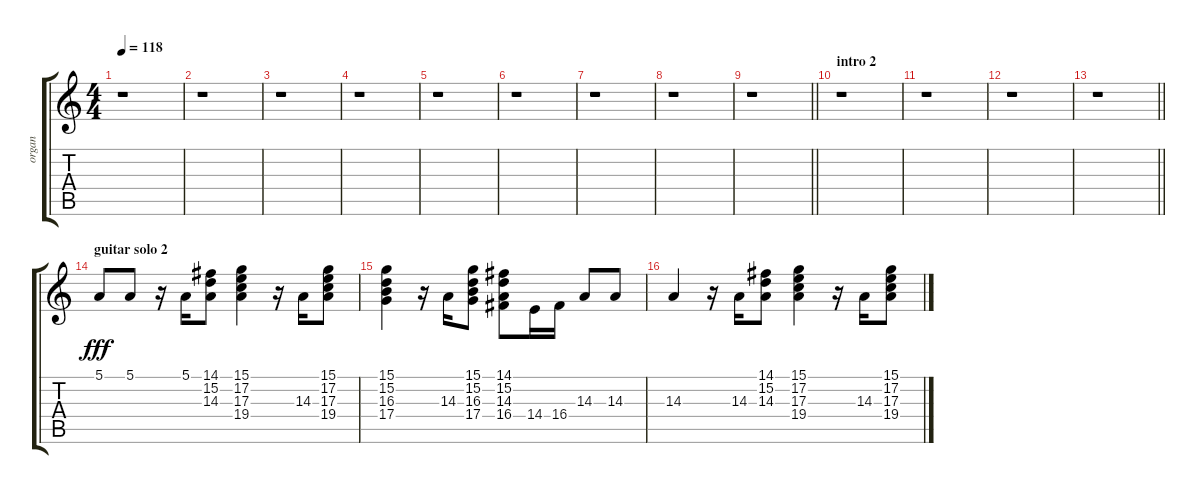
\track ("organ" "organ") {instrument rockorgan}
\staff {score tabs}
\tuning (E4 B3 G3 D3 A2 E2) {hide}
\ts (4 4)
\tempo 118
\clef g2
\ks c
r.1{dy fff} |
r.1 |
r.1 |
r.1 |
r.1 |
r.1 |
r.1 |
r.1 |
\barLineRight lightlight
r.1 |
\section ("" "intro 2")
r.1 |
r.1 |
r.1 |
\barLineRight lightlight
r.1 |
\section ("" "guitar solo 2")
5.1.8 5.1.8 r.16 5.1.16 (14.1 15.2 14.3).8 (15.1 17.2 17.3 19.4).4 r.16 14.3.16 (15.1 17.2 17.3 19.4).8 |
(15.1 15.2 16.3 17.4).4 r.16 14.3.16 (15.1 15.2 16.3 17.4).8 (14.1 15.2 14.3 16.4).8 14.4.16 16.4.16 14.3.8 14.3.8 |
14.3.4 r.16 14.3.16 (14.1 15.2 14.3).8 (15.1 17.2 17.3 19.4).4 r.16 14.3.16 (15.1 17.2 17.3 19.4).8
